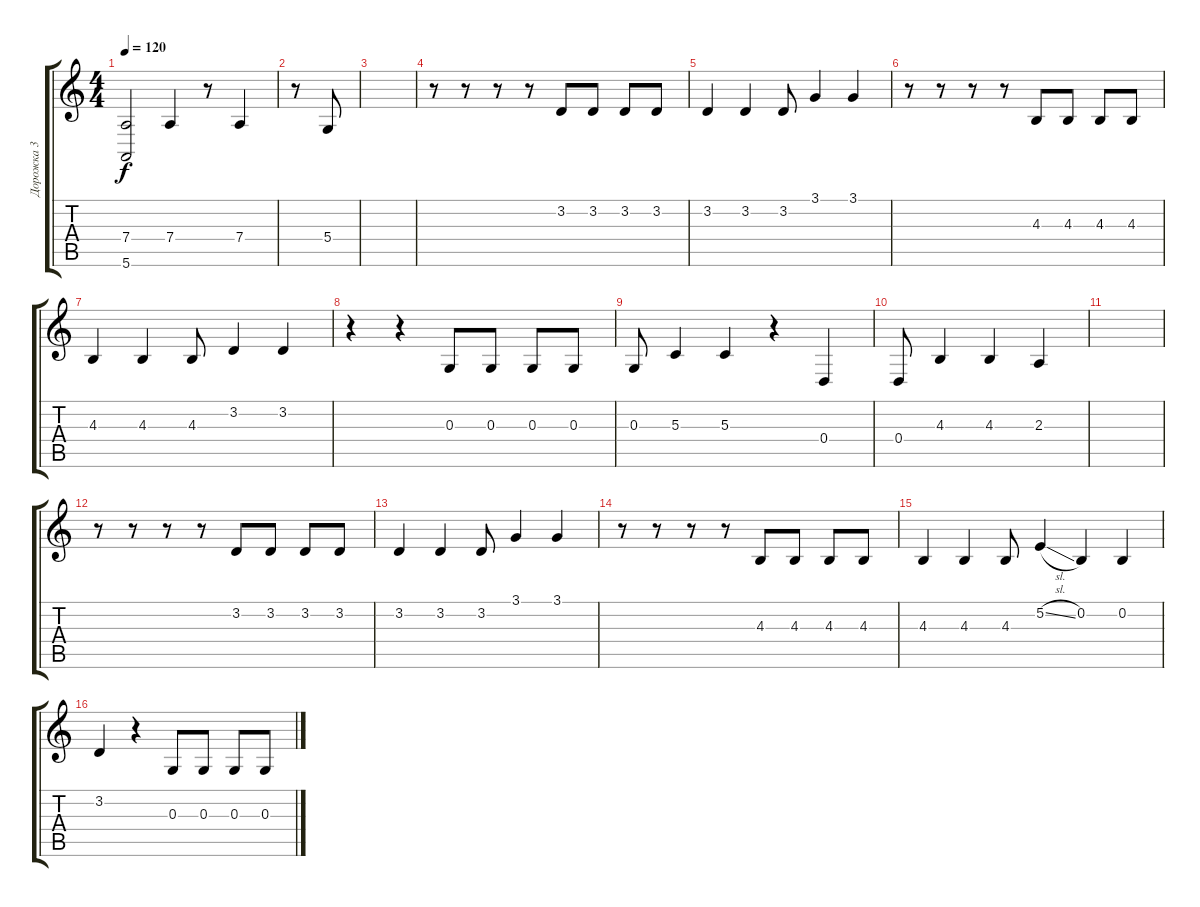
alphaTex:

\track ("Дорожка 3" "Дорожка 3") {instrument clarinet}
\staff {score tabs}
\tuning (E4 B3 G3 D3 A2 E2) {hide}
\ts (4 4)
\tempo 120
\clef g2
\ks c
(7.4 5.6).2{dy f} 7.4.4 r.8 7.4.4 |
r.8 5.4.8 |
|
r.8 r.8 r.8 r.8 3.2.8 3.2.8 3.2.8 3.2.8 |
3.2.4 3.2.4 3.2.8 3.1.4 3.1.4 |
r.8 r.8 r.8 r.8 4.3.8 4.3.8 4.3.8 4.3.8 |
4.3.4 4.3.4 4.3.8 3.2.4 3.2.4 |
r.4 r.4 0.3.8 0.3.8 0.3.8 0.3.8 |
0.3.8 5.3.4 5.3.4 r.4 0.4.4 |
0.4.8 4.3.4 4.3.4 2.3.4 |
|
r.8 r.8 r.8 r.8 3.2.8 3.2.8 3.2.8 3.2.8 |
3.2.4 3.2.4 3.2.8 3.1.4 3.1.4 |
r.8 r.8 r.8 r.8 4.3.8 4.3.8 4.3.8 4.3.8 |
4.3.4 4.3.4 4.3.8 5.2{sl}.4 0.2.4 0.2.4 |
3.2.4 r.4 0.3.8 0.3.8 0.3.8 0.3.8
